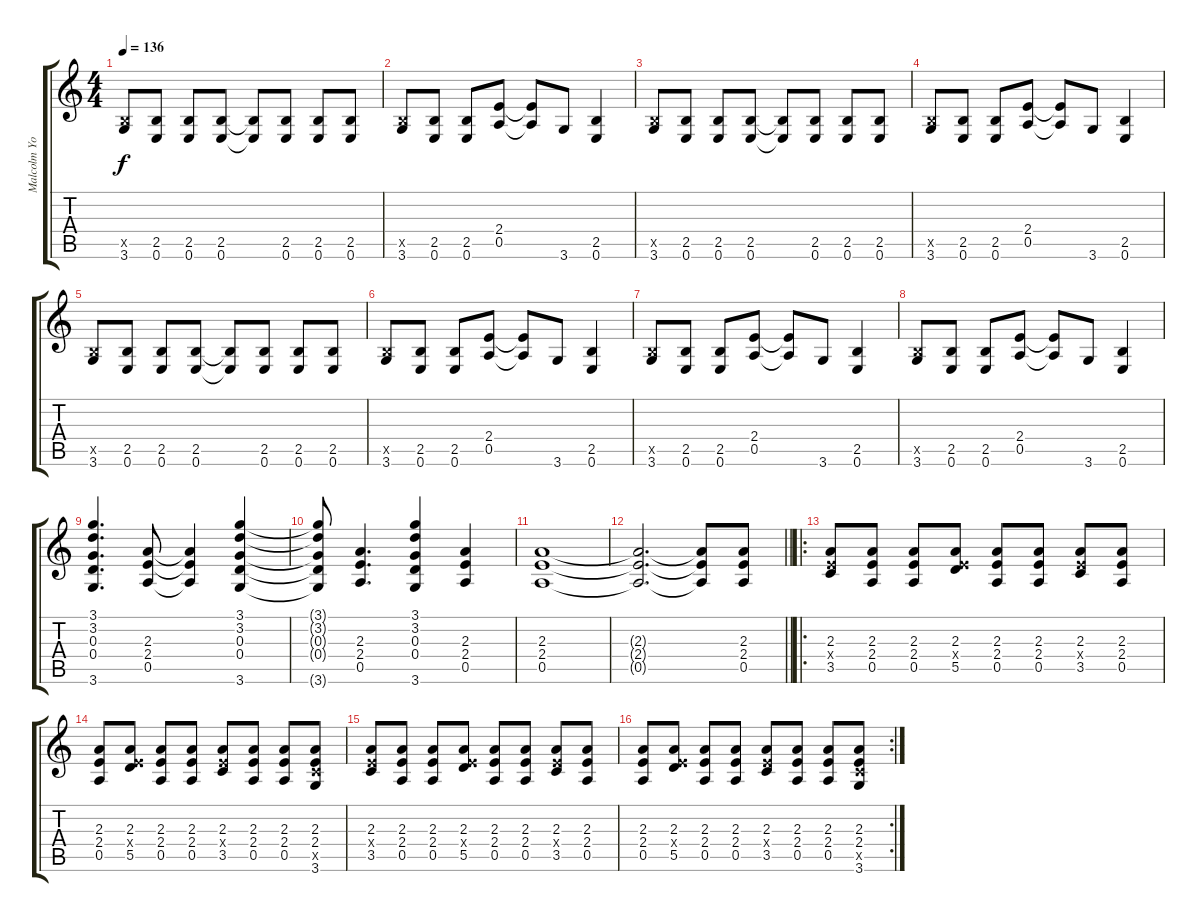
\track ("Malcolm Young - Rhythm w/dist" "Malcolm Yo") {instrument distortionguitar}
\staff {score tabs}
\tuning (E4 B3 G3 D3 A2 E2) {hide}
\ts (4 4)
\tempo 136
\clef g2
\ks c
(2.5{x} 3.6).8{dy f} (2.5 0.6).8 (2.5 0.6).8 (2.5 0.6).8 (2.5{t} 0.6{t}).8 (2.5 0.6).8 (2.5 0.6).8 (2.5 0.6).8 |
(2.5{x} 3.6).8 (2.5 0.6).8 (2.5 0.6).8 (2.4 0.5).8 (2.4{t} 0.5{t}).8 3.6.8 (2.5 0.6).4 |
(2.5{x} 3.6).8 (2.5 0.6).8 (2.5 0.6).8 (2.5 0.6).8 (2.5{t} 0.6{t}).8 (2.5 0.6).8 (2.5 0.6).8 (2.5 0.6).8 |
(2.5{x} 3.6).8 (2.5 0.6).8 (2.5 0.6).8 (2.4 0.5).8 (2.4{t} 0.5{t}).8 3.6.8 (2.5 0.6).4 |
(2.5{x} 3.6).8 (2.5 0.6).8 (2.5 0.6).8 (2.5 0.6).8 (2.5{t} 0.6{t}).8 (2.5 0.6).8 (2.5 0.6).8 (2.5 0.6).8 |
(2.5{x} 3.6).8 (2.5 0.6).8 (2.5 0.6).8 (2.4 0.5).8 (2.4{t} 0.5{t}).8 3.6.8 (2.5 0.6).4 |
(2.5{x} 3.6).8 (2.5 0.6).8 (2.5 0.6).8 (2.4 0.5).8 (2.4{t} 0.5{t}).8 3.6.8 (2.5 0.6).4 |
(2.5{x} 3.6).8 (2.5 0.6).8 (2.5 0.6).8 (2.4 0.5).8 (2.4{t} 0.5{t}).8 3.6.8 (2.5 0.6).4 |
(3.1 3.2 0.3 0.4 3.6).4{d} (2.3 2.4 0.5).8 (2.3{t} 2.4{t} 0.5{t}).4 (3.1 3.2 0.3 0.4 3.6).4 |
(3.1{t} 3.2{t} 0.3{t} 0.4{t} 3.6{t}).8 (2.3 2.4 0.5).4{d} (3.1 3.2 0.3 0.4 3.6).4 (2.3 2.4 0.5).4 |
(2.3 2.4 0.5).1 |
\barLineRight lightlight
(2.3{t} 2.4{t} 0.5{t}).2{d} (2.3{t} 2.4{t} 0.5{t}).8 (2.3 2.4 0.5).8 |
\ro
(2.3 2.4{x} 3.5).8 (2.3 2.4 0.5).8 (2.3 2.4 0.5).8 (2.3 2.4{x} 5.5).8 (2.3 2.4 0.5).8 (2.3 2.4 0.5).8 (2.3 2.4{x} 3.5).8 (2.3 2.4 0.5).8 |
(2.3 2.4 0.5).8 (2.3 2.4{x} 5.5).8 (2.3 2.4 0.5).8 (2.3 2.4 0.5).8 (2.3 2.4{x} 3.5).8 (2.3 2.4 0.5).8 (2.3 2.4 0.5).8 (2.3 2.4 3.5{x} 3.6).8 |
(2.3 2.4{x} 3.5).8 (2.3 2.4 0.5).8 (2.3 2.4 0.5).8 (2.3 2.4{x} 5.5).8 (2.3 2.4 0.5).8 (2.3 2.4 0.5).8 (2.3 2.4{x} 3.5).8 (2.3 2.4 0.5).8 |
\rc 2
(2.3 2.4 0.5).8 (2.3 2.4{x} 5.5).8 (2.3 2.4 0.5).8 (2.3 2.4 0.5).8 (2.3 2.4{x} 3.5).8 (2.3 2.4 0.5).8 (2.3 2.4 0.5).8 (2.3 2.4 3.5{x} 3.6).8
